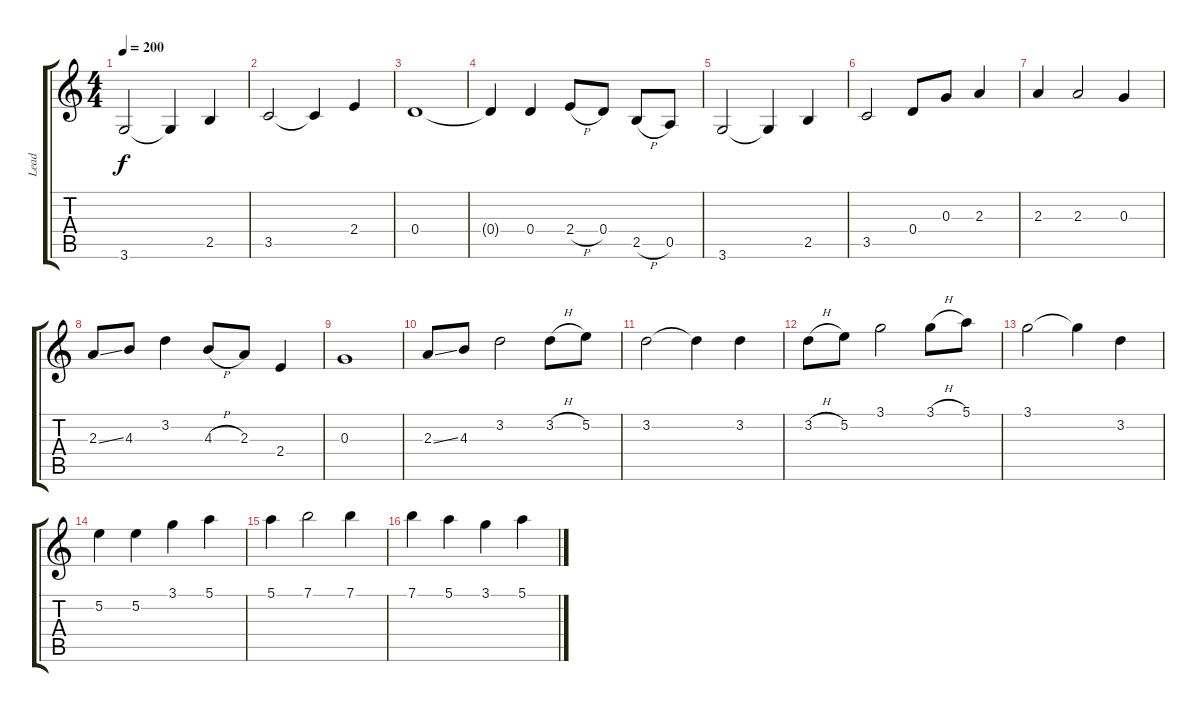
\track ("Lead" "Lead") {instrument overdrivenguitar}
\staff {score tabs}
\tuning (E4 B3 G3 D3 A2 E2) {hide}
\ts (4 4)
\tempo 200
\clef g2
\ks c
3.6.2{dy f} 3.6{t}.4 2.5.4 |
3.5.2 3.5{t}.4 2.4.4 |
0.4.1 |
0.4{t}.4 0.4.4 2.4{h}.8 0.4.8 2.5{h}.8 0.5.8 |
3.6.2 3.6{t}.4 2.5.4 |
3.5.2 0.4.8 0.3.8 2.3.4 |
2.3.4 2.3.2 0.3.4 |
2.3{ss}.8 4.3.8 3.2.4 4.3{h}.8 2.3.8 2.4.4 |
0.3.1 |
2.3{ss}.8 4.3.8 3.2.2 3.2{h}.8 5.2.8 |
3.2.2 3.2{t}.4 3.2.4 |
3.2{h}.8 5.2.8 3.1.2 3.1{h}.8 5.1.8 |
3.1.2 3.1{t}.4 3.2.4 |
5.2.4 5.2.4 3.1.4 5.1.4 |
5.1.4 7.1.2 7.1.4 |
7.1.4 5.1.4 3.1.4 5.1.4
